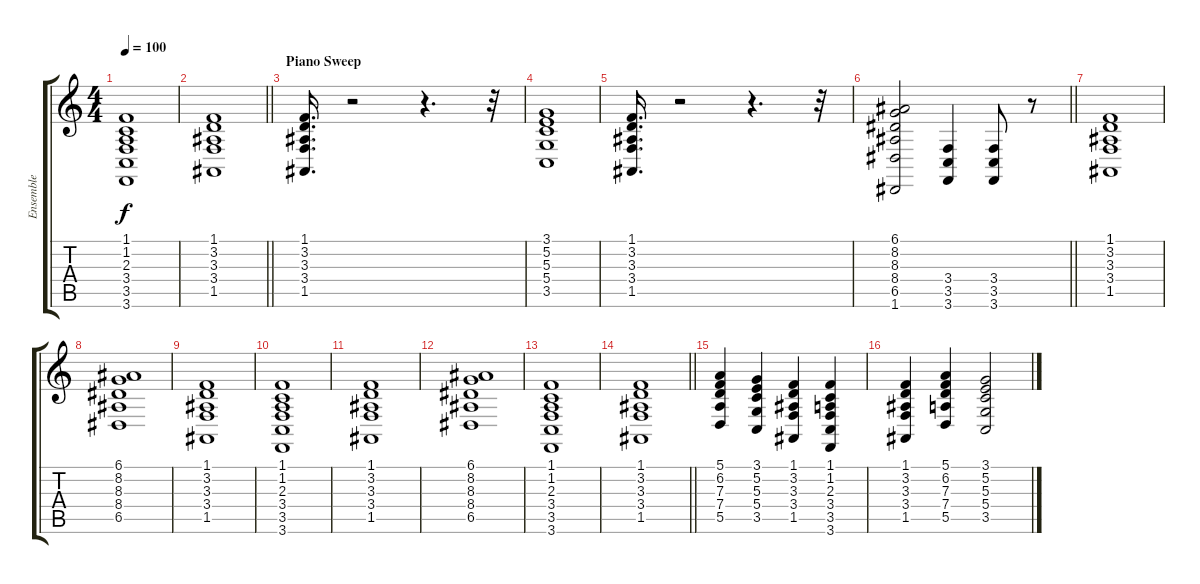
\track ("Ensemble" "Ensemble") {instrument stringensemble1}
\staff {score tabs}
\tuning (E4 B3 G3 D3 A2 D2) {hide}
\ts (4 4)
\tempo 100
\clef g2
\ks c
(1.1 1.2 2.3 3.4 3.5 3.6).1{dy f} |
\barLineRight lightlight
(1.1 3.2 3.3 3.4 1.5).1 |
\section ("" "Piano Sweep")
(1.1 3.2 3.3 3.4 1.5).16{d} r.2 r.4{d} r.32 |
(3.1 5.2 5.3 5.4 3.5).1 |
(1.1 3.2 3.3 3.4 1.5).16{d} r.2 r.4{d} r.32 |
\barLineRight lightlight
(6.1 8.2 8.3 8.4 6.5 1.6).2 (3.4 3.5 3.6).4 (3.4 3.5 3.6).8 r.8 |
\section ("" "")
(1.1 3.2 3.3 3.4 1.5).1 |
(6.1 8.2 8.3 8.4 6.5).1 |
(1.1 3.2 3.3 3.4 1.5).1 |
(1.1 1.2 2.3 3.4 3.5 3.6).1 |
(1.1 3.2 3.3 3.4 1.5).1 |
(6.1 8.2 8.3 8.4 6.5).1 |
(1.1 1.2 2.3 3.4 3.5 3.6).1 |
\barLineRight lightlight
(1.1 3.2 3.3 3.4 1.5).1 |
\section ("" "")
(5.1 6.2 7.3 7.4 5.5).4 (3.1 5.2 5.3 5.4 3.5).4 (1.1 3.2 3.3 3.4 1.5).4 (1.1 1.2 2.3 3.4 3.5 3.6).4 |
(1.1 3.2 3.3 3.4 1.5).4 (5.1 6.2 7.3 7.4 5.5).4 (3.1 5.2 5.3 5.4 3.5).2
